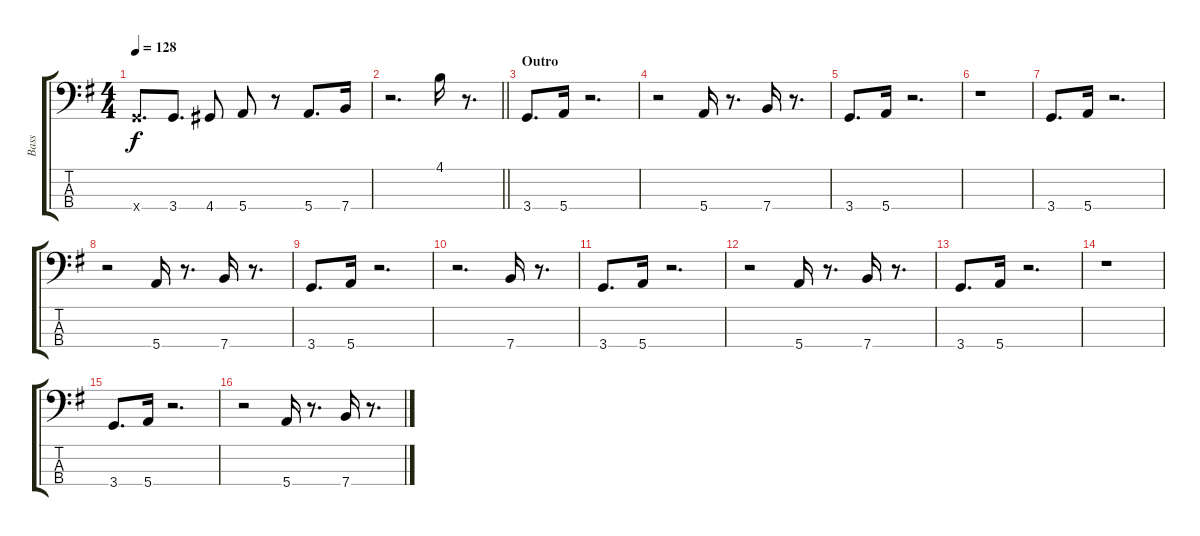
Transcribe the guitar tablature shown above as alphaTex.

\track ("Bass" "Bass") {instrument slapbass1}
\staff {score tabs}
\tuning (G2 D2 A1 E1) {hide}
\ts (4 4)
\tempo 128
\clef f4
\ks eminor
3.4{x}.8{d dy f} 3.4.8{d} 4.4.8 5.4.8 r.8 5.4.8{d} 7.4.16 |
\barLineRight lightlight
r.2{d} 4.1.16 r.8{d} |
\section ("" "Outro")
3.4.8{d} 5.4.16 r.2{d} |
r.2 5.4.16 r.8{d} 7.4.16 r.8{d} |
3.4.8{d} 5.4.16 r.2{d} |
r.1 |
3.4.8{d} 5.4.16 r.2{d} |
r.2 5.4.16 r.8{d} 7.4.16 r.8{d} |
3.4.8{d} 5.4.16 r.2{d} |
r.2{d} 7.4.16 r.8{d} |
3.4.8{d} 5.4.16 r.2{d} |
r.2 5.4.16 r.8{d} 7.4.16 r.8{d} |
3.4.8{d} 5.4.16 r.2{d} |
r.1 |
3.4.8{d} 5.4.16 r.2{d} |
r.2 5.4.16 r.8{d} 7.4.16 r.8{d}
